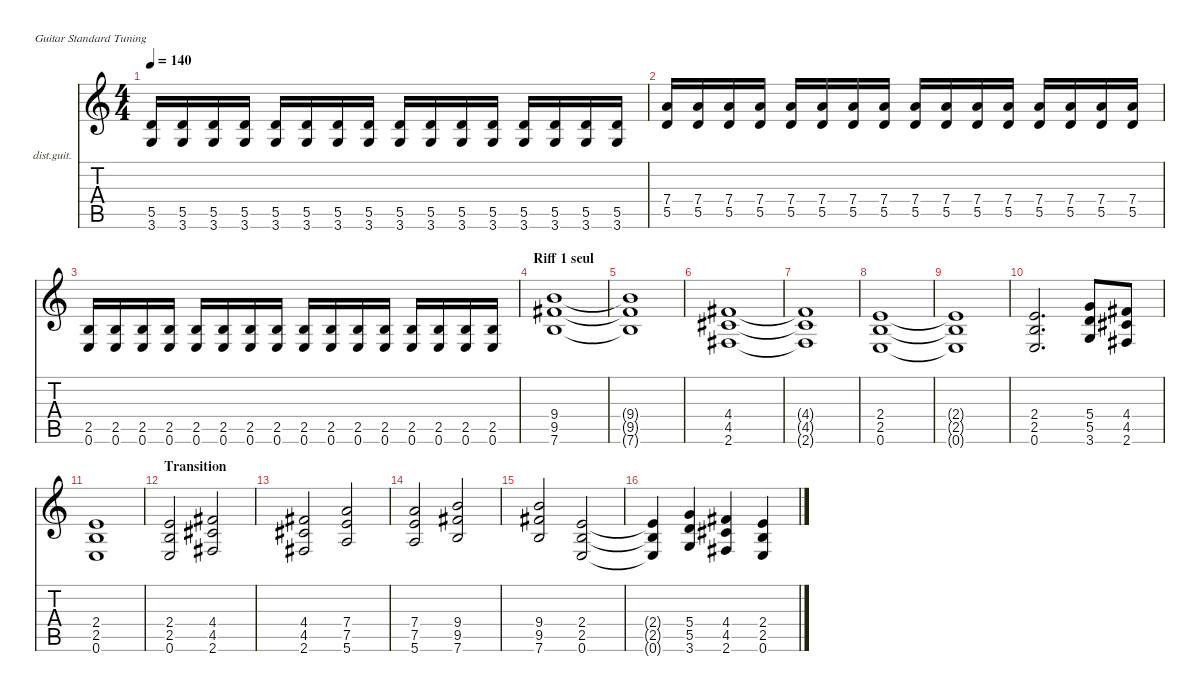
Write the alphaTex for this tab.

\defaultSystemsLayout 4
\hideDynamics
\bracketExtendMode nobrackets
\firstSystemTrackNameOrientation horizontal
\otherSystemsTrackNameOrientation horizontal
\track ("Rythm Guitar" "dist.guit.") {instrument distortionguitar}
\staff {score tabs}
\tuning (E4 B3 G3 D3 A2 E2)
\ts (4 4)
\tempo 140
\clef g2
\ks c
(3.6 5.5).16{dy mf} (3.6 5.5).16 (3.6 5.5).16 (3.6 5.5).16 (3.6 5.5).16 (3.6 5.5).16 (3.6 5.5).16 (5.5 3.6).16 (3.6 5.5).16 (3.6 5.5).16 (3.6 5.5).16 (3.6 5.5).16 (3.6 5.5).16 (3.6 5.5).16 (3.6 5.5).16 (5.5 3.6).16 |
(5.5 7.4).16 (5.5 7.4).16 (5.5 7.4).16 (5.5 7.4).16 (5.5 7.4).16 (5.5 7.4).16 (5.5 7.4).16 (5.5 7.4).16 (5.5 7.4).16 (5.5 7.4).16 (5.5 7.4).16 (5.5 7.4).16 (5.5 7.4).16 (5.5 7.4).16 (5.5 7.4).16 (5.5 7.4).16 |
(0.6 2.5).16 (0.6 2.5).16 (0.6 2.5).16 (0.6 2.5).16 (0.6 2.5).16 (0.6 2.5).16 (0.6 2.5).16 (0.6 2.5).16 (0.6 2.5).16 (0.6 2.5).16 (0.6 2.5).16 (0.6 2.5).16 (0.6 2.5).16 (0.6 2.5).16 (0.6 2.5).16 (0.6 2.5).16 |
\section ("" "Riff 1 seul")
(7.6 9.5{acc #} 9.4).1 |
(7.6{t} 9.5{t acc #} 9.4{t}).1 |
(2.6{acc #} 4.5{acc #} 4.4{acc #}).1 |
(2.6{t acc #} 4.5{t acc #} 4.4{t acc #}).1 |
(0.6 2.5 2.4).1 |
(0.6{t} 2.5{t} 2.4{t}).1 |
(0.6 2.5 2.4).2{d} (3.6 5.5 5.4).8 (2.6{acc #} 4.5{acc #} 4.4{acc #}).8 |
(0.6 2.5 2.4).1 |
\section ("" "Transition")
(0.6 2.5 2.4).2 (2.6{acc #} 4.5{acc #} 4.4{acc #}).2 |
(2.6{acc #} 4.5{acc #} 4.4{acc #}).2 (5.6 7.5 7.4).2 |
(5.6 7.5 7.4).2 (7.6 9.5{acc #} 9.4).2 |
(7.6 9.5{acc #} 9.4).2 (0.6 2.5 2.4).2 |
(0.6{t} 2.5{t} 2.4{t}).4 (3.6 5.5 5.4).4 (2.6{acc #} 4.4{acc #} 4.5{acc #}).4 (0.6 2.5 2.4).4
